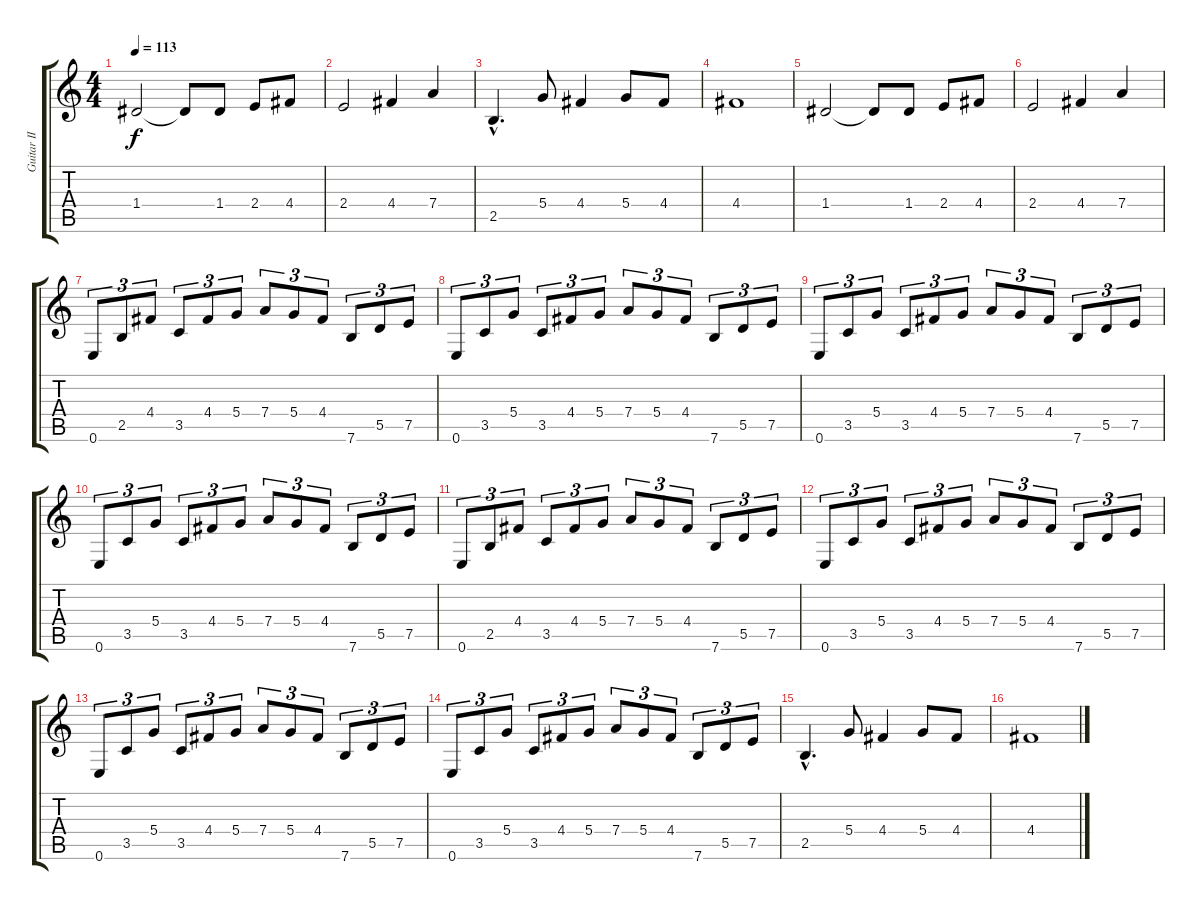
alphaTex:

\track ("Guitar II" "Guitar II") {instrument distortionguitar}
\staff {score tabs}
\tuning (E4 B3 G3 D3 A2 E2) {hide}
\ts (4 4)
\tempo 113
\clef g2
\ks c
1.4.2{dy f} 1.4{t}.8 1.4.8 2.4.8 4.4.8 |
2.4.2 4.4.4 7.4.4 |
2.5{hac}.4{d} 5.4.8 4.4.4 5.4.8 4.4.8 |
4.4.1 |
1.4.2 1.4{t}.8 1.4.8 2.4.8 4.4.8 |
2.4.2 4.4.4 7.4.4 |
0.6.8{tu (3 2)} 2.5.8{tu (3 2)} 4.4.8{tu (3 2)} 3.5.8{tu (3 2)} 4.4.8{tu (3 2)} 5.4.8{tu (3 2)} 7.4.8{tu (3 2)} 5.4.8{tu (3 2)} 4.4.8{tu (3 2)} 7.6.8{tu (3 2)} 5.5.8{tu (3 2)} 7.5.8{tu (3 2)} |
0.6.8{tu (3 2)} 3.5.8{tu (3 2)} 5.4.8{tu (3 2)} 3.5.8{tu (3 2)} 4.4.8{tu (3 2)} 5.4.8{tu (3 2)} 7.4.8{tu (3 2)} 5.4.8{tu (3 2)} 4.4.8{tu (3 2)} 7.6.8{tu (3 2)} 5.5.8{tu (3 2)} 7.5.8{tu (3 2)} |
0.6.8{tu (3 2)} 3.5.8{tu (3 2)} 5.4.8{tu (3 2)} 3.5.8{tu (3 2)} 4.4.8{tu (3 2)} 5.4.8{tu (3 2)} 7.4.8{tu (3 2)} 5.4.8{tu (3 2)} 4.4.8{tu (3 2)} 7.6.8{tu (3 2)} 5.5.8{tu (3 2)} 7.5.8{tu (3 2)} |
0.6.8{tu (3 2)} 3.5.8{tu (3 2)} 5.4.8{tu (3 2)} 3.5.8{tu (3 2)} 4.4.8{tu (3 2)} 5.4.8{tu (3 2)} 7.4.8{tu (3 2)} 5.4.8{tu (3 2)} 4.4.8{tu (3 2)} 7.6.8{tu (3 2)} 5.5.8{tu (3 2)} 7.5.8{tu (3 2)} |
0.6.8{tu (3 2)} 2.5.8{tu (3 2)} 4.4.8{tu (3 2)} 3.5.8{tu (3 2)} 4.4.8{tu (3 2)} 5.4.8{tu (3 2)} 7.4.8{tu (3 2)} 5.4.8{tu (3 2)} 4.4.8{tu (3 2)} 7.6.8{tu (3 2)} 5.5.8{tu (3 2)} 7.5.8{tu (3 2)} |
0.6.8{tu (3 2)} 3.5.8{tu (3 2)} 5.4.8{tu (3 2)} 3.5.8{tu (3 2)} 4.4.8{tu (3 2)} 5.4.8{tu (3 2)} 7.4.8{tu (3 2)} 5.4.8{tu (3 2)} 4.4.8{tu (3 2)} 7.6.8{tu (3 2)} 5.5.8{tu (3 2)} 7.5.8{tu (3 2)} |
0.6.8{tu (3 2)} 3.5.8{tu (3 2)} 5.4.8{tu (3 2)} 3.5.8{tu (3 2)} 4.4.8{tu (3 2)} 5.4.8{tu (3 2)} 7.4.8{tu (3 2)} 5.4.8{tu (3 2)} 4.4.8{tu (3 2)} 7.6.8{tu (3 2)} 5.5.8{tu (3 2)} 7.5.8{tu (3 2)} |
0.6.8{tu (3 2)} 3.5.8{tu (3 2)} 5.4.8{tu (3 2)} 3.5.8{tu (3 2)} 4.4.8{tu (3 2)} 5.4.8{tu (3 2)} 7.4.8{tu (3 2)} 5.4.8{tu (3 2)} 4.4.8{tu (3 2)} 7.6.8{tu (3 2)} 5.5.8{tu (3 2)} 7.5.8{tu (3 2)} |
2.5{hac}.4{d} 5.4.8 4.4.4 5.4.8 4.4.8 |
4.4.1
